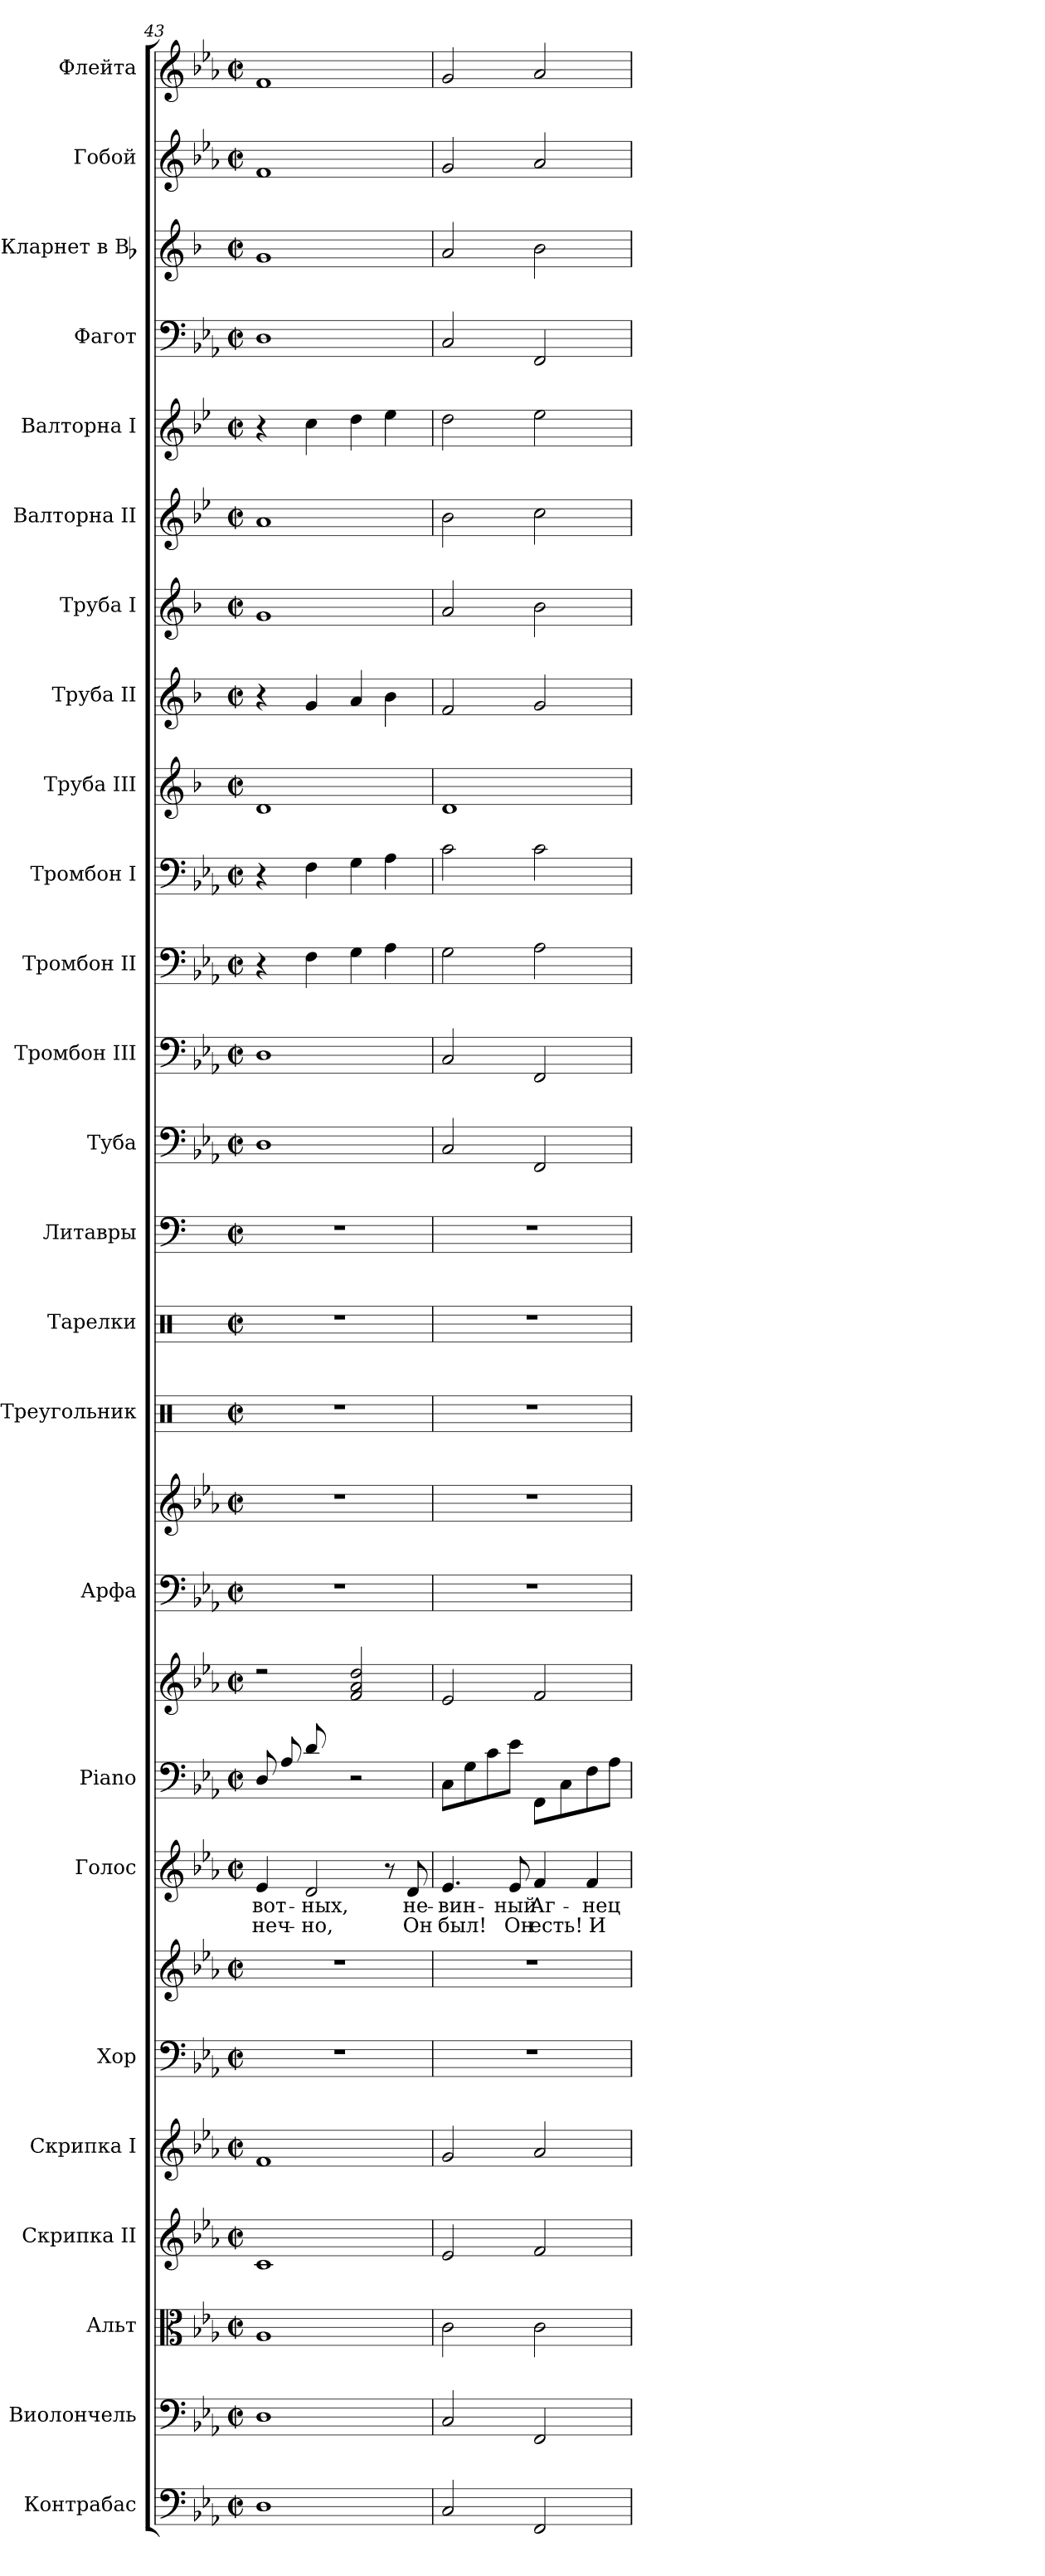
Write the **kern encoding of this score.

**kern	**kern	**kern	**kern	**kern	**kern	**kern	**kern	**text	**text	**kern	**kern	**kern	**kern	**kern	**kern	**kern	**kern	**kern	**kern	**kern	**kern	**kern	**kern	**kern	**kern	**kern	**kern	**kern	**kern
*part25	*part24	*part23	*part22	*part21	*part20	*part20	*part19	*part19	*part19	*part18	*part18	*part17	*part17	*part16	*part15	*part14	*part13	*part12	*part11	*part10	*part9	*part8	*part7	*part6	*part5	*part4	*part3	*part2	*part1
*staff28	*staff27	*staff26	*staff25	*staff24	*staff23	*staff22	*staff21	*staff21	*staff21	*staff20	*staff19	*staff18	*staff17	*staff16	*staff15	*staff14	*staff13	*staff12	*staff11	*staff10	*staff9	*staff8	*staff7	*staff6	*staff5	*staff4	*staff3	*staff2	*staff1
*I"Контрабас	*I"Виолончель	*I"Альт	*I"Скрипка II	*I"Скрипка I	*I"Хор	*	*I"Голос	*	*	*I"Piano	*	*I"Арфа	*	*I"Треугольник	*I"Тарелки	*I"Литавры	*I"Туба	*I"Тромбон III	*I"Тромбон II	*I"Тромбон I	*I"Труба III	*I"Труба II	*I"Труба I	*I"Валторна II	*I"Валторна I	*I"Фагот	*I"Кларнет в Bb	*I"Гобой	*I"Флейта
*	*	*	*I'Скр. II	*I'Скр. I	*	*	*	*	*	*I'Pno.	*	*	*	*	*	*	*	*I'Тромб. III	*I'Тромб. II	*I'Тромб. I	*I'Трб. III	*I'Трб. II	*I'Трб. I	*I'Валт. II	*I'Валт. I	*	*	*	*
*clefF4	*clefF4	*clefC3	*clefG2	*clefG2	*clefF4	*clefG2	*clefG2	*	*	*clefF4	*clefG2	*clefF4	*clefG2	*clefX	*clefX	*clefF4	*clefF4	*clefF4	*clefF4	*clefF4	*clefG2	*clefG2	*clefG2	*clefG2	*clefG2	*clefF4	*clefG2	*clefG2	*clefG2
*ITrd7c12	*	*	*	*	*	*	*	*	*	*	*	*	*	*	*	*	*	*	*	*	*ITrd1c2	*ITrd1c2	*ITrd1c2	*ITrd4c7	*ITrd4c7	*	*ITrd1c2	*	*
*k[b-e-a-]	*k[b-e-a-]	*k[b-e-a-]	*k[b-e-a-]	*k[b-e-a-]	*k[b-e-a-]	*k[b-e-a-]	*k[b-e-a-]	*	*	*k[b-e-a-]	*k[b-e-a-]	*k[b-e-a-]	*k[b-e-a-]	*k[]	*k[]	*k[]	*k[b-e-a-]	*k[b-e-a-]	*k[b-e-a-]	*k[b-e-a-]	*k[b-e-a-]	*k[b-e-a-]	*k[b-e-a-]	*k[b-e-a-]	*k[b-e-a-]	*k[b-e-a-]	*k[b-e-a-]	*k[b-e-a-]	*k[b-e-a-]
*c:	*c:	*c:	*c:	*c:	*c:	*c:	*c:	*	*	*c:	*c:	*c:	*c:	*C:	*C:	*a:	*c:	*c:	*c:	*c:	*c:	*c:	*c:	*c:	*c:	*c:	*c:	*c:	*c:
*M2/2	*M2/2	*M2/2	*M2/2	*M2/2	*M2/2	*M2/2	*M2/2	*	*	*M2/2	*M2/2	*M2/2	*M2/2	*M2/2	*M2/2	*M2/2	*M2/2	*M2/2	*M2/2	*M2/2	*M2/2	*M2/2	*M2/2	*M2/2	*M2/2	*M2/2	*M2/2	*M2/2	*M2/2
*met(c|)	*met(c|)	*met(c|)	*met(c|)	*met(c|)	*met(c|)	*met(c|)	*met(c|)	*	*	*met(c|)	*met(c|)	*met(c|)	*met(c|)	*met(c|)	*met(c|)	*met(c|)	*met(c|)	*met(c|)	*met(c|)	*met(c|)	*met(c|)	*met(c|)	*met(c|)	*met(c|)	*met(c|)	*met(c|)	*met(c|)	*met(c|)	*met(c|)
=43	=43	=43	=43	=43	=43	=43	=43	=43	=43	=43	=43	=43	=43	=43	=43	=43	=43	=43	=43	=43	=43	=43	=43	=43	=43	=43	=43	=43	=43
!	!	!	!	!	!	!	!	!LO:LY:b:color=#000000	!LO:LY:b:color=#000000	!	!	!	!	!	!	!	!	!	!	!	!	!	!	!	!	!	!	!	!
*	*	*	*	*	*	*	*	*	*	*	*^	*	*	*	*	*	*	*	*	*	*	*	*	*	*	*	*	*	*
1DDi	1Di	1A-i	1ci	1fi	1r	1r	4e-i/	-вот-	-неч-	8Di/L	2r	4.ryy	1r	1r	1r	1r	1r	1Di	1Di	4r	4r	1ci	4r	1fi	1di	4r	1Di	1fi	1fi	1fi
.	.	.	.	.	.	.	.	.	.	8A-i/	.	.	.	.	.	.	.	.	.	.	.	.	.	.	.	.	.	.	.	.
!	!	!	!	!	!	!	!	!LO:LY:b:color=#000000	!LO:LY:b:color=#000000	!	!	!	!	!	!	!	!	!	!	!	!	!	!	!	!	!	!	!	!	!
.	.	.	.	.	.	.	2di/	-ных,	-но,	8di/	.	.	.	.	.	.	.	.	.	4Fi\	4Fi\	.	4fi/	.	.	4fi\	.	.	.	.
.	.	.	.	.	.	.	.	.	.	8ryy	.	8fi\J	.	.	.	.	.	.	.	.	.	.	.	.	.	.	.	.	.	.
.	.	.	.	.	.	.	.	.	.	2r	2fi/ 2a-i 2ddi	2ryy	.	.	.	.	.	.	.	4Gi\	4Gi\	.	4gi/	.	.	4gi\	.	.	.	.
.	.	.	.	.	.	.	8r	.	.	.	.	.	.	.	.	.	.	.	.	4A-i\	4A-i\	.	4a-i\	.	.	4a-i\	.	.	.	.
!	!	!	!	!	!	!	!	!LO:LY:b:color=#000000	!LO:LY:b:color=#000000	!	!	!	!	!	!	!	!	!	!	!	!	!	!	!	!	!	!	!	!	!
.	.	.	.	.	.	.	8di/	не-	Он	.	.	.	.	.	.	.	.	.	.	.	.	.	.	.	.	.	.	.	.	.
*	*	*	*	*	*	*	*	*	*	*	*v	*v	*	*	*	*	*	*	*	*	*	*	*	*	*	*	*	*	*	*
=44	=44	=44	=44	=44	=44	=44	=44	=44	=44	=44	=44	=44	=44	=44	=44	=44	=44	=44	=44	=44	=44	=44	=44	=44	=44	=44	=44	=44	=44
!	!	!	!	!	!	!	!	!LO:LY:b:color=#000000	!LO:LY:b:color=#000000	!	!	!	!	!	!	!	!	!	!	!	!	!	!	!	!	!	!	!	!
2CCi/	2Ci/	2ci\	2e-i/	2gi/	1r	1r	4.e-i/	-вин-	был!	8Ci\L	2e-i/	1r	1r	1r	1r	1r	2Ci/	2Ci/	2Gi\	2ci\	1ci	2e-i/	2gi/	2e-i\	2gi\	2Ci/	2gi/	2gi/	2gi/
.	.	.	.	.	.	.	.	.	.	8Gi\	.	.	.	.	.	.	.	.	.	.	.	.	.	.	.	.	.	.	.
.	.	.	.	.	.	.	.	.	.	8ci\	.	.	.	.	.	.	.	.	.	.	.	.	.	.	.	.	.	.	.
!	!	!	!	!	!	!	!	!LO:LY:b:color=#000000	!LO:LY:b:color=#000000	!	!	!	!	!	!	!	!	!	!	!	!	!	!	!	!	!	!	!	!
.	.	.	.	.	.	.	8e-i/	-ный	Он	8e-i\J	.	.	.	.	.	.	.	.	.	.	.	.	.	.	.	.	.	.	.
!	!	!	!	!	!	!	!	!LO:LY:b:color=#000000	!LO:LY:b:color=#000000	!	!	!	!	!	!	!	!	!	!	!	!	!	!	!	!	!	!	!	!
2FFFi/	2FFi/	2ci\	2fi/	2a-i/	.	.	4fi/	Аг-	есть!	8FFi\L	2fi/	.	.	.	.	.	2FFi/	2FFi/	2A-i\	2ci\	.	2fi/	2a-i\	2fi\	2a-i\	2FFi/	2a-i\	2a-i/	2a-i/
.	.	.	.	.	.	.	.	.	.	8Ci\	.	.	.	.	.	.	.	.	.	.	.	.	.	.	.	.	.	.	.
!	!	!	!	!	!	!	!	!LO:LY:b:color=#000000	!LO:LY:b:color=#000000	!	!	!	!	!	!	!	!	!	!	!	!	!	!	!	!	!	!	!	!
.	.	.	.	.	.	.	4fi/	-нец	И	8Fi\	.	.	.	.	.	.	.	.	.	.	.	.	.	.	.	.	.	.	.
.	.	.	.	.	.	.	.	.	.	8A-i\J	.	.	.	.	.	.	.	.	.	.	.	.	.	.	.	.	.	.	.
=	=	=	=	=	=	=	=	=	=	=	=	=	=	=	=	=	=	=	=	=	=	=	=	=	=	=	=	=	=
*-	*-	*-	*-	*-	*-	*-	*-	*-	*-	*-	*-	*-	*-	*-	*-	*-	*-	*-	*-	*-	*-	*-	*-	*-	*-	*-	*-	*-	*-
